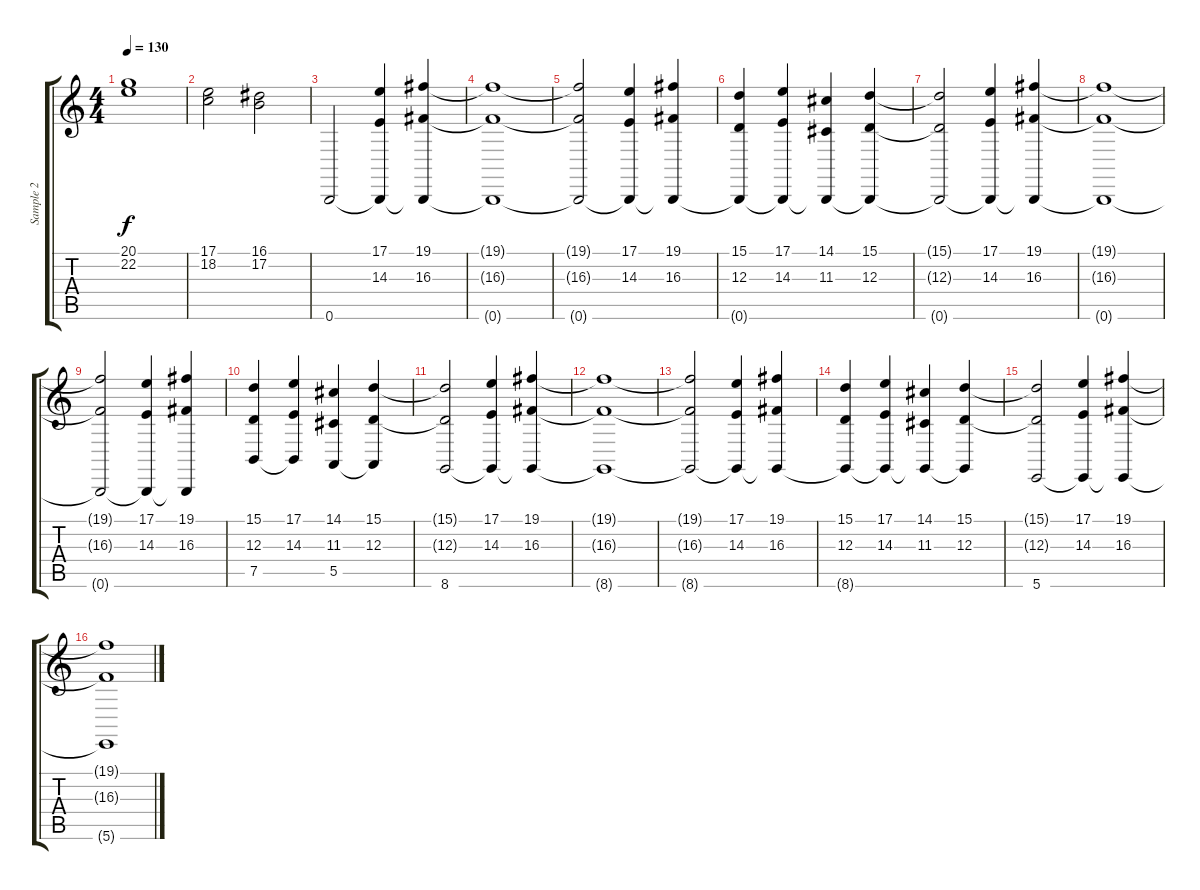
\track ("Sample 2" "Sample 2") {instrument choiraahs}
\staff {score tabs}
\tuning (B3 Gb3 D3 A2 E2 B1) {hide}
\ts (4 4)
\tempo 130
\clef g2
\ks c
(20.1 22.2).1{dy f} |
(17.1 18.2).2 (16.1 17.2).2 |
0.6.2 (17.1 14.3 0.6{t}).4 (19.1 16.3 0.6{t}).4 |
(19.1{t} 16.3{t} 0.6{t}).1 |
(19.1{t} 16.3{t} 0.6{t}).2 (17.1 14.3 0.6{t}).4 (19.1 16.3 0.6{t}).4 |
(15.1 12.3 0.6{t}).4 (17.1 14.3 0.6{t}).4 (14.1 11.3 0.6{t}).4 (15.1 12.3 0.6{t}).4 |
(15.1{t} 12.3{t} 0.6{t}).2 (17.1 14.3 0.6{t}).4 (19.1 16.3 0.6{t}).4 |
(19.1{t} 16.3{t} 0.6{t}).1 |
(19.1{t} 16.3{t} 0.6{t}).2 (17.1 14.3 0.6{t}).4 (19.1 16.3 0.6{t}).4 |
(15.1 12.3 7.5).4 (17.1 14.3 7.5{t}).4 (14.1 11.3 5.5).4 (15.1 12.3 5.5{t}).4 |
(15.1{t} 12.3{t} 8.6).2 (17.1 14.3 8.6{t}).4 (19.1 16.3 8.6{t}).4 |
(19.1{t} 16.3{t} 8.6{t}).1 |
(19.1{t} 16.3{t} 8.6{t}).2 (17.1 14.3 8.6{t}).4 (19.1 16.3 8.6{t}).4 |
(15.1 12.3 8.6{t}).4 (17.1 14.3 8.6{t}).4 (14.1 11.3 8.6{t}).4 (15.1 12.3 8.6{t}).4 |
(15.1{t} 12.3{t} 5.6).2 (17.1 14.3 5.6{t}).4 (19.1 16.3 5.6{t}).4 |
(19.1{t} 16.3{t} 5.6{t}).1
